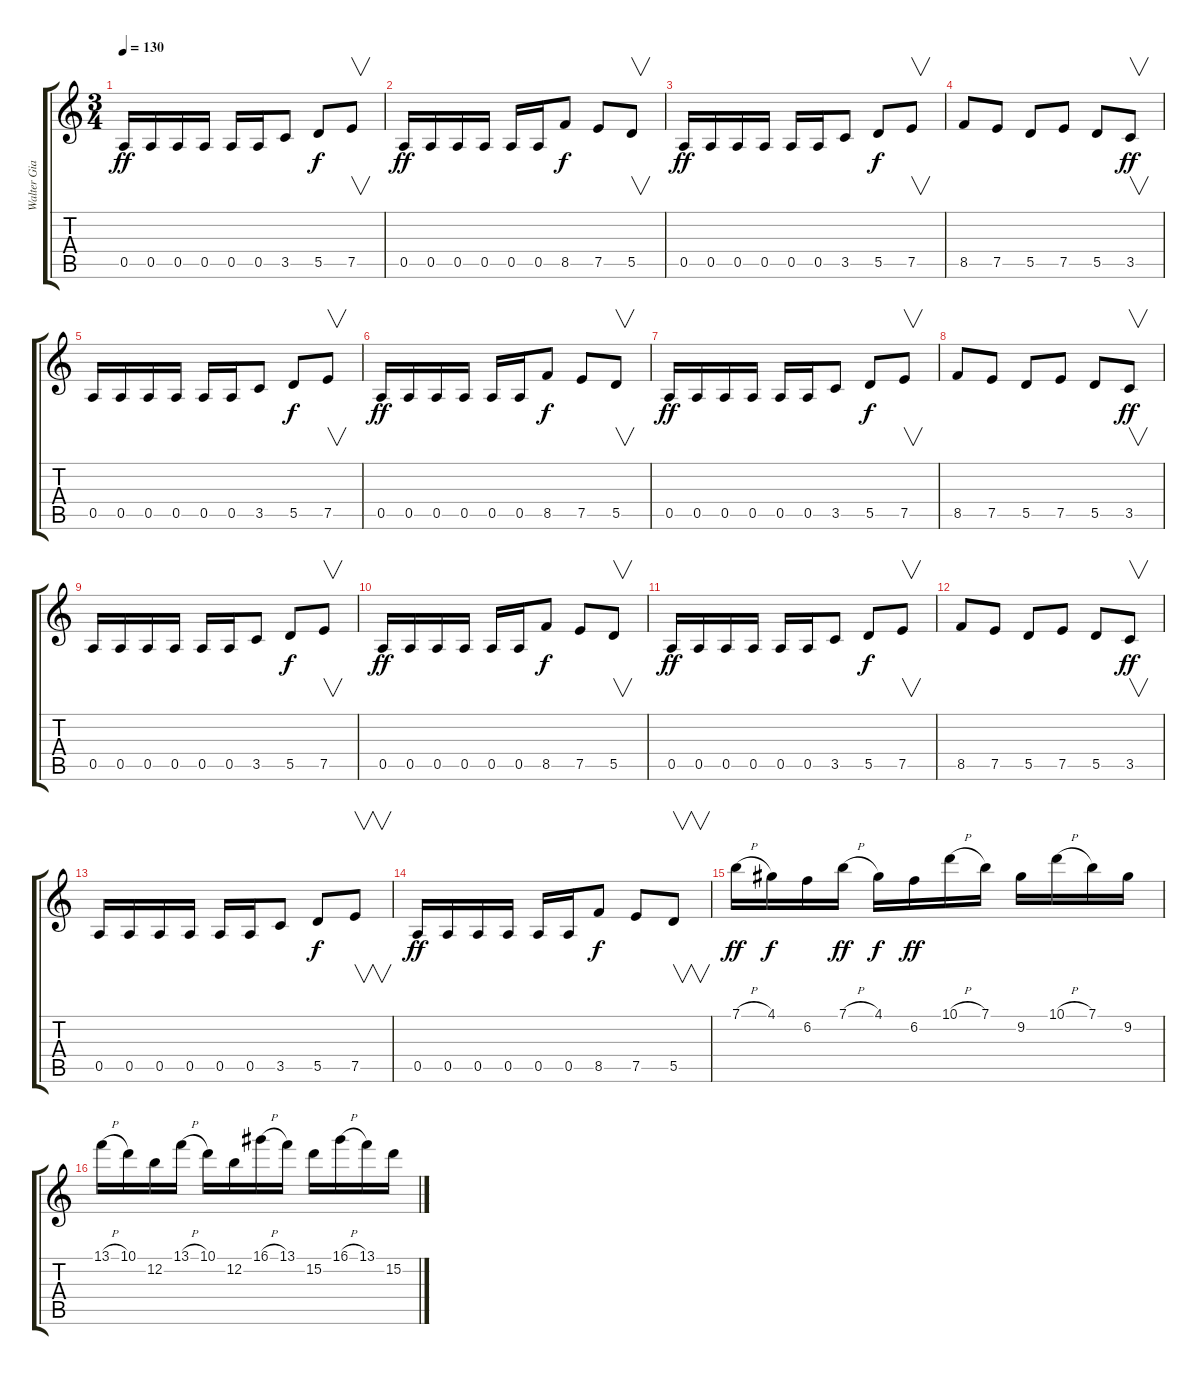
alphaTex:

\track ("Walter Giardino" "Walter Gia") {instrument overdrivenguitar}
\staff {score tabs}
\tuning (E4 B3 G3 D3 A2 E2) {hide}
\ts (3 4)
\tempo 130
\clef g2
\ks c
0.5.16{dy ff} 0.5.16 0.5.16 0.5.16 0.5.16 0.5.16 3.5.8 5.5.8{dy f} 7.5.8{v} |
0.5.16{dy ff} 0.5.16 0.5.16 0.5.16 0.5.16 0.5.16 8.5.8{dy f} 7.5.8 5.5.8{v} |
0.5.16{dy ff} 0.5.16 0.5.16 0.5.16 0.5.16 0.5.16 3.5.8 5.5.8{dy f} 7.5.8{v} |
8.5.8 7.5.8 5.5.8 7.5.8 5.5.8 3.5.8{v dy ff} |
0.5.16 0.5.16 0.5.16 0.5.16 0.5.16 0.5.16 3.5.8 5.5.8{dy f} 7.5.8{v} |
0.5.16{dy ff} 0.5.16 0.5.16 0.5.16 0.5.16 0.5.16 8.5.8{dy f} 7.5.8 5.5.8{v} |
0.5.16{dy ff} 0.5.16 0.5.16 0.5.16 0.5.16 0.5.16 3.5.8 5.5.8{dy f} 7.5.8{v} |
8.5.8 7.5.8 5.5.8 7.5.8 5.5.8 3.5.8{v dy ff} |
0.5.16 0.5.16 0.5.16 0.5.16 0.5.16 0.5.16 3.5.8 5.5.8{dy f} 7.5.8{v} |
0.5.16{dy ff} 0.5.16 0.5.16 0.5.16 0.5.16 0.5.16 8.5.8{dy f} 7.5.8 5.5.8{v} |
0.5.16{dy ff} 0.5.16 0.5.16 0.5.16 0.5.16 0.5.16 3.5.8 5.5.8{dy f} 7.5.8{v} |
8.5.8 7.5.8 5.5.8 7.5.8 5.5.8 3.5.8{v dy ff} |
0.5.16 0.5.16 0.5.16 0.5.16 0.5.16 0.5.16 3.5.8 5.5.8{dy f} 7.5.8{v} |
0.5.16{dy ff} 0.5.16 0.5.16 0.5.16 0.5.16 0.5.16 8.5.8{dy f} 7.5.8 5.5.8{v} |
7.1{h}.16{dy ff} 4.1.16{dy f} 6.2.16 7.1{h}.16{dy ff} 4.1.16{dy f} 6.2.16{dy ff} 10.1{h}.16 7.1.16 9.2.16 10.1{h}.16 7.1.16 9.2.16 |
13.1{h}.16 10.1.16 12.2.16 13.1{h}.16 10.1.16 12.2.16 16.1{h}.16 13.1.16 15.2.16 16.1{h}.16 13.1.16 15.2.16
